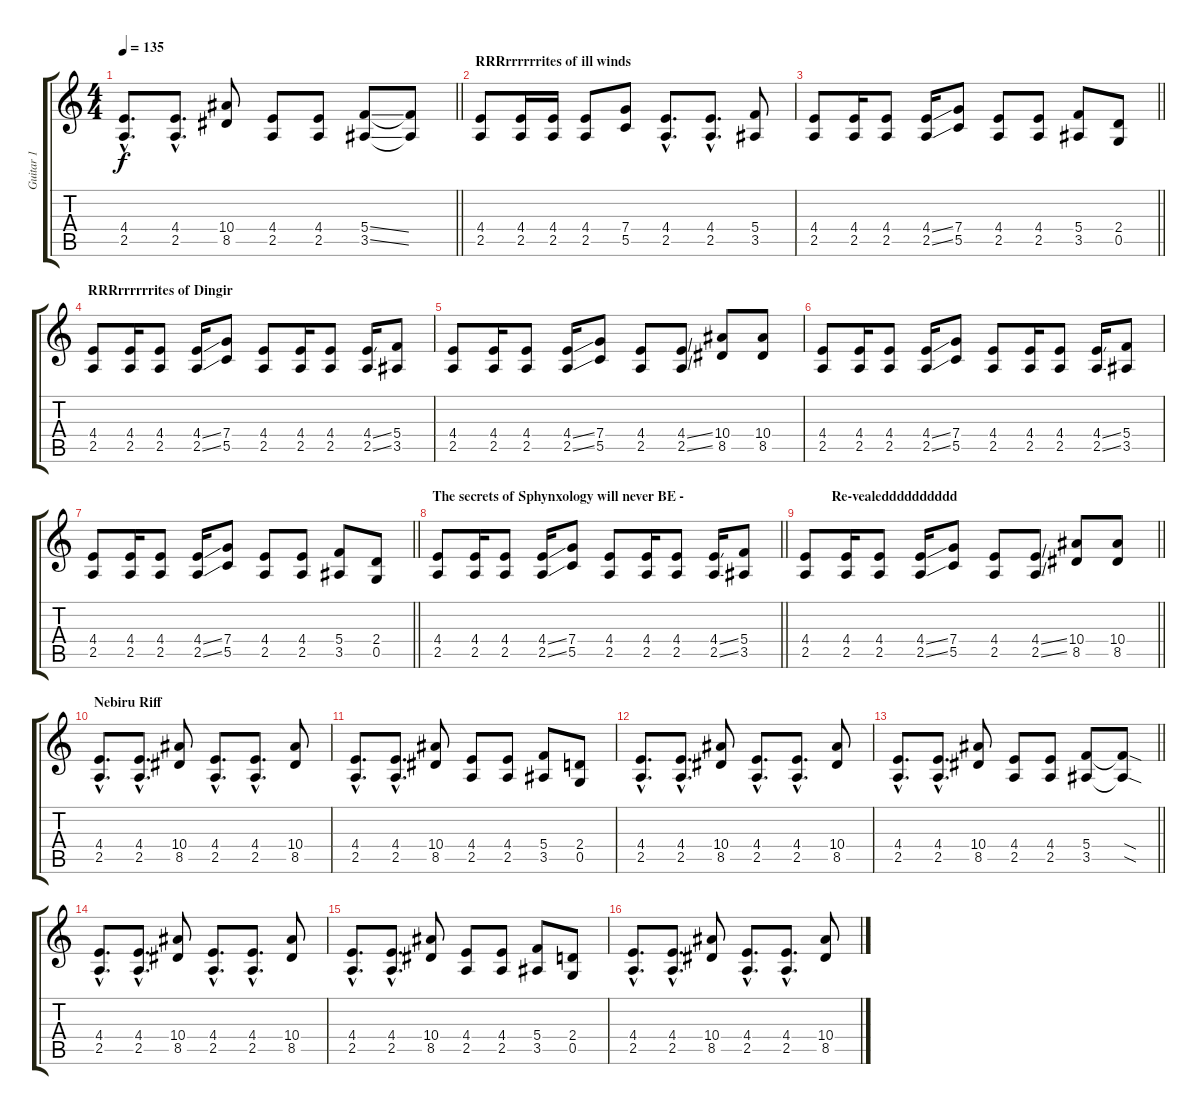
\track ("Guitar 1" "Guitar 1") {instrument distortionguitar}
\staff {score tabs}
\tuning (D4 A3 F3 C3 G2 D2) {hide}
\ts (4 4)
\tempo 135
\clef g2
\barLineRight lightlight
\ks c
(4.4{hac} 2.5{hac}).8{d dy f} (4.4{hac} 2.5{hac}).8{d} (10.4 8.5).8 (4.4 2.5).8 (4.4 2.5).8 (5.4{ss} 3.5{ss}).8 (5.4{t} 3.5{t}).8 |
\section ("" "RRRrrrrrrites of ill winds")
(4.4 2.5).8 (4.4 2.5).16 (4.4 2.5).16 (4.4 2.5).8 (7.4 5.5).8 (4.4{hac} 2.5{hac}).8{d} (4.4{hac} 2.5{hac}).8{d} (5.4 3.5).8 |
\barLineRight lightlight
(4.4 2.5).8 (4.4 2.5).16 (4.4 2.5).8 (4.4{ss} 2.5{ss}).16 (7.4 5.5).8 (4.4 2.5).8 (4.4 2.5).8 (5.4 3.5).8 (2.4 0.5).8 |
\section ("" "RRRrrrrrrites of Dingir")
(4.4 2.5).8 (4.4 2.5).16 (4.4 2.5).8 (4.4{ss} 2.5{ss}).16 (7.4 5.5).8 (4.4 2.5).8 (4.4 2.5).16 (4.4 2.5).8 (4.4{ss} 2.5{ss}).16 (5.4 3.5).8 |
(4.4 2.5).8 (4.4 2.5).16 (4.4 2.5).8 (4.4{ss} 2.5{ss}).16 (7.4 5.5).8 (4.4 2.5).8 (4.4{ss} 2.5{ss}).8 (10.4 8.5).8 (10.4 8.5).8 |
(4.4 2.5).8 (4.4 2.5).16 (4.4 2.5).8 (4.4{ss} 2.5{ss}).16 (7.4 5.5).8 (4.4 2.5).8 (4.4 2.5).16 (4.4 2.5).8 (4.4{ss} 2.5{ss}).16 (5.4 3.5).8 |
\barLineRight lightlight
(4.4 2.5).8 (4.4 2.5).16 (4.4 2.5).8 (4.4{ss} 2.5{ss}).16 (7.4 5.5).8 (4.4 2.5).8 (4.4 2.5).8 (5.4 3.5).8 (2.4 0.5).8 |
\section ("" "The secrets of Sphynxology will never BE -")
\barLineRight lightlight
(4.4 2.5).8 (4.4 2.5).16 (4.4 2.5).8 (4.4{ss} 2.5{ss}).16 (7.4 5.5).8 (4.4 2.5).8 (4.4 2.5).16 (4.4 2.5).8 (4.4{ss} 2.5{ss}).16 (5.4 3.5).8 |
\section ("" "         Re-vealedddddddddd")
\barLineRight lightlight
(4.4 2.5).8 (4.4 2.5).16 (4.4 2.5).8 (4.4{ss} 2.5{ss}).16 (7.4 5.5).8 (4.4 2.5).8 (4.4{ss} 2.5{ss}).8 (10.4 8.5).8 (10.4 8.5).8 |
\section ("" "Nebiru Riff")
(4.4{hac} 2.5{hac}).8{d} (4.4{hac} 2.5{hac}).8{d} (10.4 8.5).8 (4.4{hac} 2.5{hac}).8{d} (4.4{hac} 2.5{hac}).8{d} (10.4 8.5).8 |
(4.4{hac} 2.5{hac}).8{d} (4.4{hac} 2.5{hac}).8{d} (10.4 8.5).8 (4.4 2.5).8 (4.4 2.5).8 (5.4 3.5).8 (2.4 0.5).8 |
(4.4{hac} 2.5{hac}).8{d} (4.4{hac} 2.5{hac}).8{d} (10.4 8.5).8 (4.4{hac} 2.5{hac}).8{d} (4.4{hac} 2.5{hac}).8{d} (10.4 8.5).8 |
\barLineRight lightlight
(4.4{hac} 2.5{hac}).8{d} (4.4{hac} 2.5{hac}).8{d} (10.4 8.5).8 (4.4 2.5).8 (4.4 2.5).8 (5.4 3.5).8 (5.4{sod t} 3.5{sod t}).8 |
(4.4{hac} 2.5{hac}).8{d} (4.4{hac} 2.5{hac}).8{d} (10.4 8.5).8 (4.4{hac} 2.5{hac}).8{d} (4.4{hac} 2.5{hac}).8{d} (10.4 8.5).8 |
(4.4{hac} 2.5{hac}).8{d} (4.4{hac} 2.5{hac}).8{d} (10.4 8.5).8 (4.4 2.5).8 (4.4 2.5).8 (5.4 3.5).8 (2.4 0.5).8 |
(4.4{hac} 2.5{hac}).8{d} (4.4{hac} 2.5{hac}).8{d} (10.4 8.5).8 (4.4{hac} 2.5{hac}).8{d} (4.4{hac} 2.5{hac}).8{d} (10.4 8.5).8
